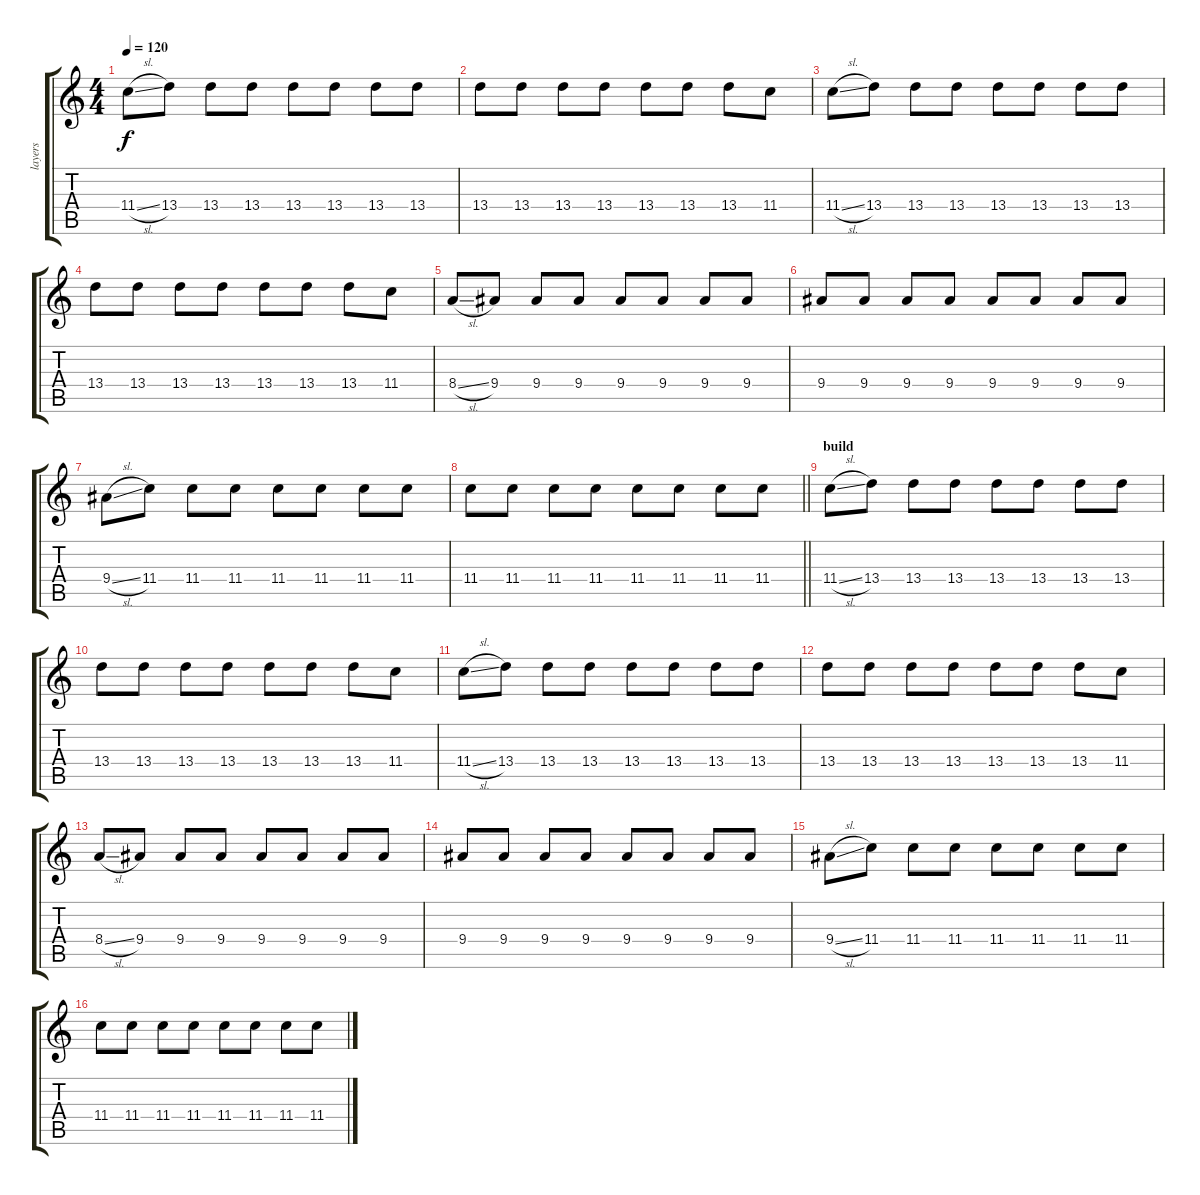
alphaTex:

\track ("layers" "layers") {instrument electricguitarjazz}
\staff {score tabs}
\tuning (Eb4 Bb3 Gb3 Db3 Ab2 Db2) {hide}
\ts (4 4)
\tempo 120
\clef g2
\ks c
11.4{sl}.8{dy f} 13.4.8 13.4.8 13.4.8 13.4.8 13.4.8 13.4.8 13.4.8 |
13.4.8 13.4.8 13.4.8 13.4.8 13.4.8 13.4.8 13.4.8 11.4.8 |
11.4{sl}.8 13.4.8 13.4.8 13.4.8 13.4.8 13.4.8 13.4.8 13.4.8 |
13.4.8 13.4.8 13.4.8 13.4.8 13.4.8 13.4.8 13.4.8 11.4.8 |
8.4{sl}.8 9.4.8 9.4.8 9.4.8 9.4.8 9.4.8 9.4.8 9.4.8 |
9.4.8 9.4.8 9.4.8 9.4.8 9.4.8 9.4.8 9.4.8 9.4.8 |
9.4{sl}.8 11.4.8 11.4.8 11.4.8 11.4.8 11.4.8 11.4.8 11.4.8 |
\barLineRight lightlight
11.4.8 11.4.8 11.4.8 11.4.8 11.4.8 11.4.8 11.4.8 11.4.8 |
\section ("" "build")
11.4{sl}.8 13.4.8 13.4.8 13.4.8 13.4.8 13.4.8 13.4.8 13.4.8 |
13.4.8 13.4.8 13.4.8 13.4.8 13.4.8 13.4.8 13.4.8 11.4.8 |
11.4{sl}.8 13.4.8 13.4.8 13.4.8 13.4.8 13.4.8 13.4.8 13.4.8 |
13.4.8 13.4.8 13.4.8 13.4.8 13.4.8 13.4.8 13.4.8 11.4.8 |
8.4{sl}.8 9.4.8 9.4.8 9.4.8 9.4.8 9.4.8 9.4.8 9.4.8 |
9.4.8 9.4.8 9.4.8 9.4.8 9.4.8 9.4.8 9.4.8 9.4.8 |
9.4{sl}.8 11.4.8 11.4.8 11.4.8 11.4.8 11.4.8 11.4.8 11.4.8 |
11.4.8 11.4.8 11.4.8 11.4.8 11.4.8 11.4.8 11.4.8 11.4.8
